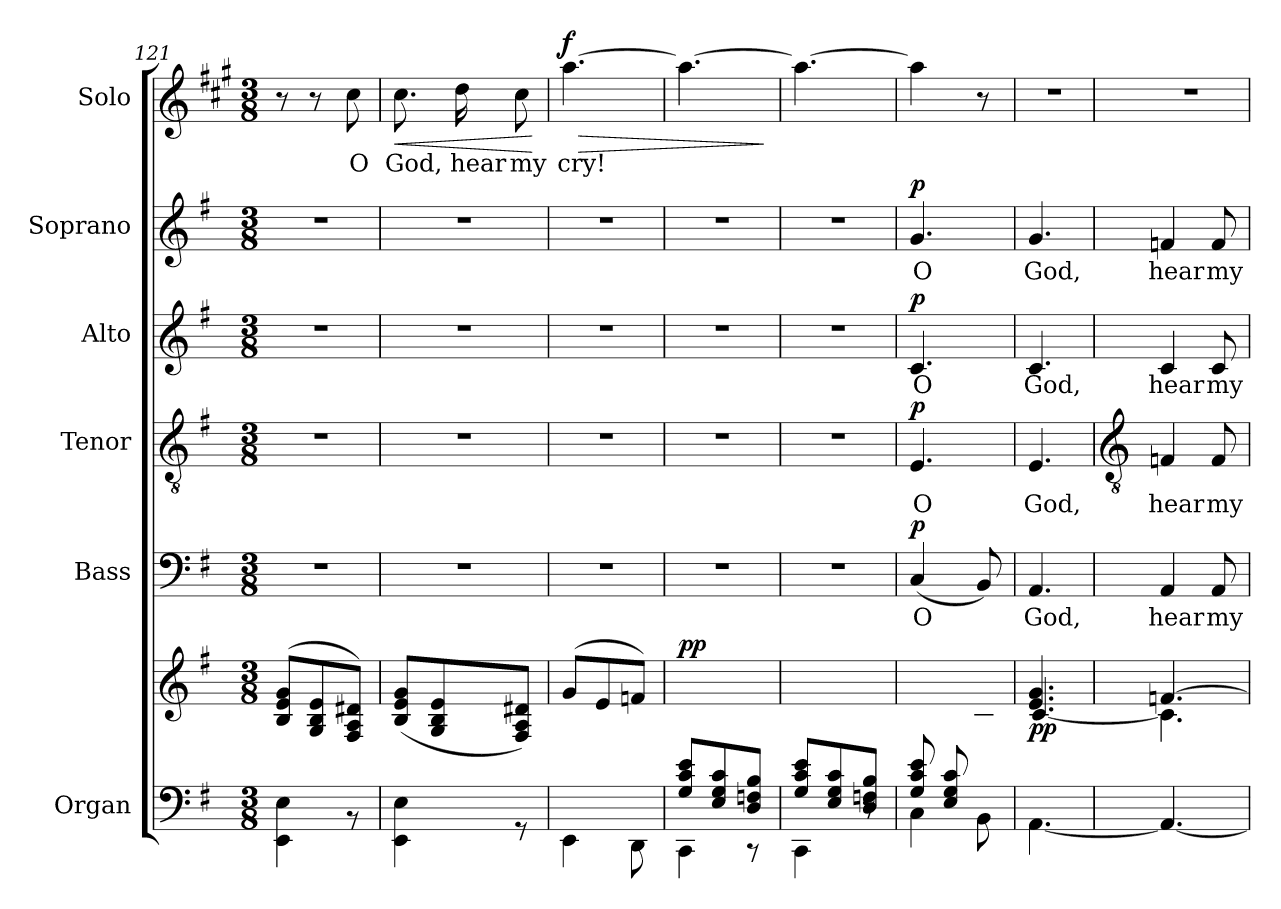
**kern	**kern	**dynam	**kern	**text	**dynam	**kern	**text	**dynam	**kern	**text	**dynam	**kern	**text	**dynam	**kern	**text	**dynam
*part6	*part6	*part6	*part5	*part5	*part5	*part4	*part4	*part4	*part3	*part3	*part3	*part2	*part2	*part2	*part1	*part1	*part1
*staff7	*staff6	*staff6/7	*staff5	*staff5	*staff5	*staff4	*staff4	*staff4	*staff3	*staff3	*staff3	*staff2	*staff2	*staff2	*staff1	*staff1	*staff1
*I"Organ	*	*	*I"Bass	*	*	*I"Tenor	*	*	*I"Alto	*	*	*I"Soprano	*	*	*I"Solo	*	*
*I'Org.	*	*	*I'B	*	*	*I'T	*	*	*I'A	*	*	*I'S	*	*	*	*	*
*clefF4	*clefG2	*	*clefF4	*	*	*clefGv2	*	*	*clefG2	*	*	*clefG2	*	*	*clefG2	*	*
*	*	*	*	*	*	*	*	*	*	*	*	*	*	*	*ITrd1c2	*	*
*k[f#]	*k[f#]	*	*k[f#]	*	*	*k[f#]	*	*	*k[f#]	*	*	*k[f#]	*	*	*k[f#]	*	*
*G:	*G:	*	*G:	*	*	*G:	*	*	*G:	*	*	*G:	*	*	*G:	*	*
*M3/8	*M3/8	*	*M3/8	*	*	*M3/8	*	*	*M3/8	*	*	*M3/8	*	*	*M3/8	*	*
=121	=121	=121	=121	=121	=121	=121	=121	=121	=121	=121	=121	=121	=121	=121	=121	=121	=121
*	*^	*	*	*	*	*	*	*	*	*	*	*	*	*	*	*	*
!LO:N:vis=1	!	!LO:N:vis=1	!	!LO:N:vis=1	!	!	!LO:N:vis=1	!	!	!LO:N:vis=1	!	!	!LO:N:vis=1	!	!	!	!	!
*^	*	*	*	*	*	*	*	*	*	*	*	*	*	*	*	*	*	*
4.ryy	4EE 4E	(>8B/ 8e/ 8g/L	4.ryy	.	4.r	.	.	4.r	.	.	4.r	.	.	4.r	.	.	8r	.	.
.	.	8G/ 8B/ 8e/	.	.	.	.	.	.	.	.	.	.	.	.	.	.	8r	.	.
!	!	!	!	!	!	!	!	!	!	!	!	!	!	!	!	!	!	!LO:LY:b	!
.	8r	8F#/ 8A/ 8d#X/J)	.	.	.	.	.	.	.	.	.	.	.	.	.	.	8b	O	.
=122	=122	=122	=122	=122	=122	=122	=122	=122	=122	=122	=122	=122	=122	=122	=122	=122	=122	=122	=122
!LO:N:vis=1	!	!	!LO:N:vis=1	!	!LO:N:vis=1	!	!	!LO:N:vis=1	!	!	!LO:N:vis=1	!	!	!LO:N:vis=1	!	!	!	!LO:LY:b	!LO:HP:b
4.ryy	4EE 4E	(>8B/ 8e/ 8g/L	4.ryy	.	4.r	.	.	4.r	.	.	4.r	.	.	4.r	.	.	8.b	God,	<
.	.	8G/ 8B/ 8e/	.	.	.	.	.	.	.	.	.	.	.	.	.	.	.	.	.
!	!	!	!	!	!	!	!	!	!	!	!	!	!	!	!	!	!	!LO:LY:b	!
.	.	.	.	.	.	.	.	.	.	.	.	.	.	.	.	.	16cc	hear	.
!	!	!	!	!	!	!	!	!	!	!	!	!	!	!	!	!	!	!LO:LY:b	!
.	8r	8F#/ 8A/ 8d#X/J)	.	.	.	.	.	.	.	.	.	.	.	.	.	.	8b	my	.
*v	*v	*	*	*	*	*	*	*	*	*	*	*	*	*	*	*	*	*	*
*	*v	*v	*	*	*	*	*	*	*	*	*	*	*	*	*	*	*	*
.	.	.	.	.	.	.	.	.	.	.	.	.	.	.	.	.	[
=123	=123	=123	=123	=123	=123	=123	=123	=123	=123	=123	=123	=123	=123	=123	=123	=123	=123
*	*^	*	*	*	*	*	*	*	*	*	*	*	*	*	*	*	*
!LO:N:vis=1	!	!LO:N:vis=1	!	!LO:N:vis=1	!	!	!LO:N:vis=1	!	!	!LO:N:vis=1	!	!	!LO:N:vis=1	!	!	!	!LO:LY:b	!LO:HP:b
*^	*	*	*	*	*	*	*	*	*	*	*	*	*	*	*	*	*	*
!	!	!	!	!	!	!	!	!	!	!	!	!	!	!	!	!	!	!	!LO:DY:n=1:b
4.ryy	4EE	(>8g/L	4.ryy	.	4.r	.	.	4.r	.	.	4.r	.	.	4.r	.	.	[4.gg	cry!	> f
.	.	8e/	.	.	.	.	.	.	.	.	.	.	.	.	.	.	.	.	.
.	8DD	8fn/J)	.	.	.	.	.	.	.	.	.	.	.	.	.	.	.	.	.
*	*	*v	*v	*	*	*	*	*	*	*	*	*	*	*	*	*	*	*	*
=124	=124	=124	=124	=124	=124	=124	=124	=124	=124	=124	=124	=124	=124	=124	=124	=124	=124	=124
!	!LO:N:vis=1	!LO:N:vis=1	!LO:DY:b=2	!LO:N:vis=1	!	!	!LO:N:vis=1	!	!	!LO:N:vis=1	!	!	!LO:N:vis=1	!	!	!	!	!
*	*^	*	*	*	*	*	*	*	*	*	*	*	*	*	*	*	*	*
!	!	!	!	!LO:DY:n=1:a	!	!	!	!	!	!	!	!	!	!	!	!	!	!	!
8G 8c 8eL	4.ryy	4CC\	4.ryy	p p	4.r	.	.	4.r	.	.	4.r	.	.	4.r	.	.	4.gg_	.	.
8E 8G 8c	.	.	.	.	.	.	.	.	.	.	.	.	.	.	.	.	.	.	.
8D 8Fn 8BJ	.	8r	.	.	.	.	.	.	.	.	.	.	.	.	.	.	.	.	.
*v	*v	*v	*	*	*	*	*	*	*	*	*	*	*	*	*	*	*	*	*
.	.	.	.	.	.	.	.	.	.	.	.	.	.	.	.	.	]
=125	=125	=125	=125	=125	=125	=125	=125	=125	=125	=125	=125	=125	=125	=125	=125	=125	=125
*^	*	*	*	*	*	*	*	*	*	*	*	*	*	*	*	*	*
!	!LO:N:vis=1	!LO:N:vis=1	!	!LO:N:vis=1	!	!	!LO:N:vis=1	!	!	!LO:N:vis=1	!	!	!LO:N:vis=1	!	!	!	!	!
*	*^	*	*	*	*	*	*	*	*	*	*	*	*	*	*	*	*	*
8G 8c 8eL	4.ryy	4CC\	4.ryy	.	4.r	.	.	4.r	.	.	4.r	.	.	4.r	.	.	4.gg_	.	.
8E 8G 8c	.	.	.	.	.	.	.	.	.	.	.	.	.	.	.	.	.	.	.
8D 8Fn 8BJ	.	8r	.	.	.	.	.	.	.	.	.	.	.	.	.	.	.	.	.
=126	=126	=126	=126	=126	=126	=126	=126	=126	=126	=126	=126	=126	=126	=126	=126	=126	=126	=126	=126
*	*	*	*^	*	*	*	*	*	*	*	*	*	*	*	*	*	*	*	*
!	!LO:N:vis=1	!	!	!LO:N:vis=1	!	!	!LO:LY:b	!LO:DY:b	!	!LO:LY:b	!LO:DY:b	!	!LO:LY:b	!LO:DY:b	!	!LO:LY:b	!LO:DY:b	!	!	!
8G 8c 8eL	4.ryy	4C\	4ryy	4.ryy	.	(<4C	O	p	4.E	O	p	4.c	O	p	4.g	O	p	4gg]	.	.
8E 8G 8c	.	.	.	.	.	.	.	.	.	.	.	.	.	.	.	.	.	.	.	.
8ryy	.	8BB\	8c 8e 8gJ	.	.	8BB)	.	.	.	.	.	.	.	.	.	.	.	8r	.	.
=127	=127	=127	=127	=127	=127	=127	=127	=127	=127	=127	=127	=127	=127	=127	=127	=127	=127	=127	=127	=127
!LO:N:vis=1	!	!	!	!	!LO:DY:b	!	!LO:LY:b	!	!	!LO:LY:b	!	!	!LO:LY:b	!	!	!LO:LY:b	!	!LO:N:vis=1	!	!
!	!	!	!	!	!LO:DY:n=1:b	!	!	!	!	!	!	!	!	!	!	!	!	!	!	!
*	*v	*v	*	*	*	*	*	*	*	*	*	*	*	*	*	*	*	*	*	*
4.ryy	[4.AA	4.e/ 4.g/	[4.c/	p p	4.AA	God,	.	4.E	God,	.	4.c	God,	.	4.g	God,	.	4.r	.	.
*v	*v	*	*	*	*	*	*	*	*	*	*	*	*	*	*	*	*	*	*
!!LO:LB:g=z
=128	=128	=128	=128	=128	=128	=128	=128	=128	=128	=128	=128	=128	=128	=128	=128	=128	=128	=128
*	*	*	*	*	*	*	*clefGv2	*	*	*	*	*	*	*	*	*	*	*
*^	*	*	*	*	*	*	*	*	*	*	*	*	*	*	*	*	*	*
!	!	!	!	!	!	!LO:LY:b	!	!	!LO:LY:b	!	!	!LO:LY:b	!	!	!LO:LY:b	!	!LO:N:vis=1	!	!
*v	*v	*	*	*	*	*	*	*	*	*	*	*	*	*	*	*	*	*	*
4.AA_	[4.fn/	4.c\]	.	4AA	hear	.	4Fn	hear	.	4c	hear	.	4fn	hear	.	4.r	.	.
!	!	!	!	!	!LO:LY:b	!	!	!LO:LY:b	!	!	!LO:LY:b	!	!	!LO:LY:b	!	!	!	!
.	.	.	.	8AA	my	.	8F	my	.	8c	my	.	8f	my	.	.	.	.
*	*v	*v	*	*	*	*	*	*	*	*	*	*	*	*	*	*	*	*
=	=	=	=	=	=	=	=	=	=	=	=	=	=	=	=	=	=
*-	*-	*-	*-	*-	*-	*-	*-	*-	*-	*-	*-	*-	*-	*-	*-	*-	*-
